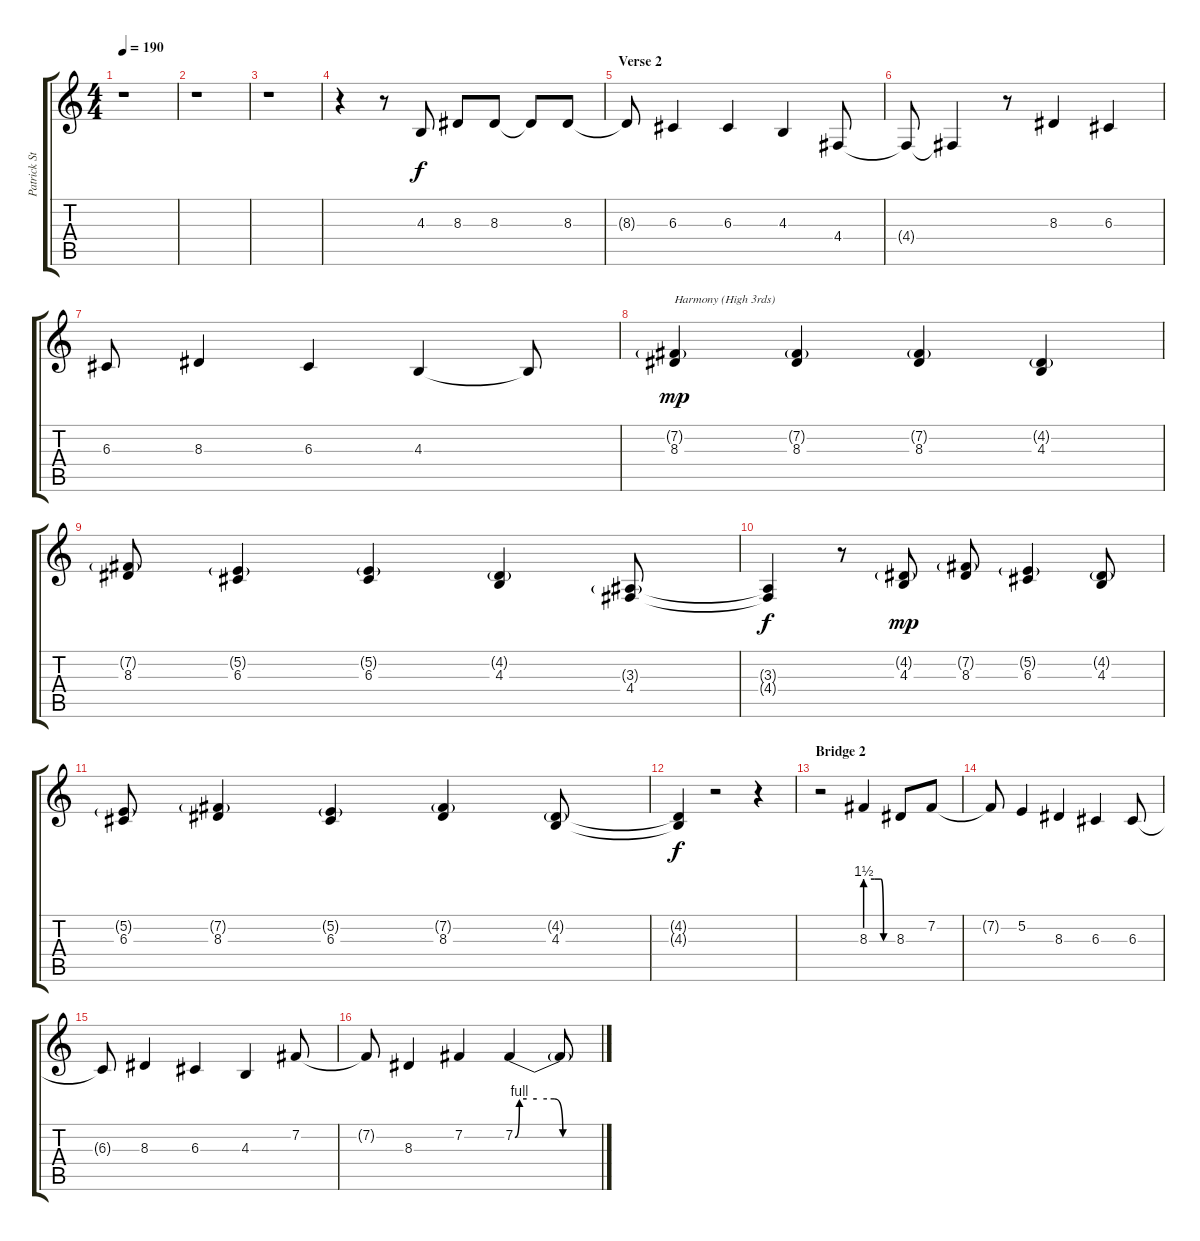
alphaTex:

\track ("Patrick Stump (Lead Vocal and Harmonies)" "Patrick St") {instrument clarinet}
\staff {score tabs}
\tuning (E4 B3 G3 D3 A2 E2) {hide}
\ts (4 4)
\tempo 190
\clef g2
\ks c
r.1{dy f} |
r.1 |
r.1 |
r.4 r.8 4.3.8 8.3.8 8.3.8 8.3{t}.8 8.3.8 |
\section ("" "Verse 2")
8.3{t}.8 6.3.4 6.3.4 4.3.4 4.4.8 |
4.4{t}.8 4.4{t}.4 r.8 8.3.4 6.3.4 |
6.3.8 8.3.4 6.3.4 4.3.4 4.3{t}.8 |
(7.2{g} 8.3).4{txt "Harmony (High 3rds)" dy mp} (7.2{g} 8.3).4 (7.2{g} 8.3).4 (4.2{g} 4.3).4 |
(7.2{g} 8.3).8 (5.2{g} 6.3).4 (5.2{g} 6.3).4 (4.2{g} 4.3).4 (3.3{g} 4.4).8 |
(3.3{t} 4.4{t}).4{dy f} r.8 (4.2{g} 4.3).8{dy mp} (7.2{g} 8.3).8 (5.2{g} 6.3).4 (4.2{g} 4.3).8 |
(5.2{g} 6.3).8 (7.2{g} 8.3).4 (5.2{g} 6.3).4 (7.2{g} 8.3).4 (4.2{g} 4.3).8 |
(4.2{t} 4.3{t}).4{dy f} r.2 r.4 |
\section ("" "Bridge 2")
r.2 8.3{be (custom 0 6 20 6 34 6 40 0 60 0)}.4 8.3.8 7.2.8 |
7.2{t}.8 5.2.4 8.3.4 6.3.4 6.3.8 |
6.3{t}.8 8.3.4 6.3.4 4.3.4 7.2.8 |
7.2{t}.8 8.3.4 7.2.4 7.2{be (custom 0 0 3 4 8 4 15 4 27 4 33 0 45 0 60 0)}.4 7.2{t}.8
